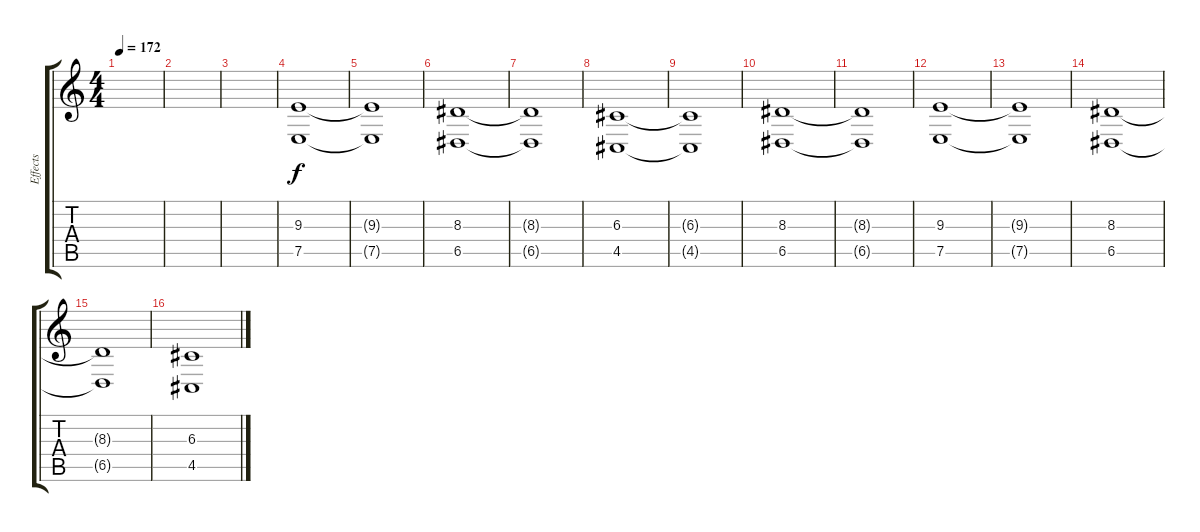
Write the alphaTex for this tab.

\track ("Effects" "Effects") {instrument pad3polysynth}
\staff {score tabs}
\tuning (E4 B3 G3 D3 A2 E2) {hide}
\ts (4 4)
\tempo 172
\clef g2
\ks c
|
|
|
(9.3 7.5).1 |
(9.3{t} 7.5{t}).1 |
(8.3 6.5).1 |
(8.3{t} 6.5{t}).1 |
(6.3 4.5).1 |
(6.3{t} 4.5{t}).1 |
(8.3 6.5).1 |
(8.3{t} 6.5{t}).1 |
(9.3 7.5).1 |
(9.3{t} 7.5{t}).1 |
(8.3 6.5).1 |
(8.3{t} 6.5{t}).1 |
(6.3 4.5).1
